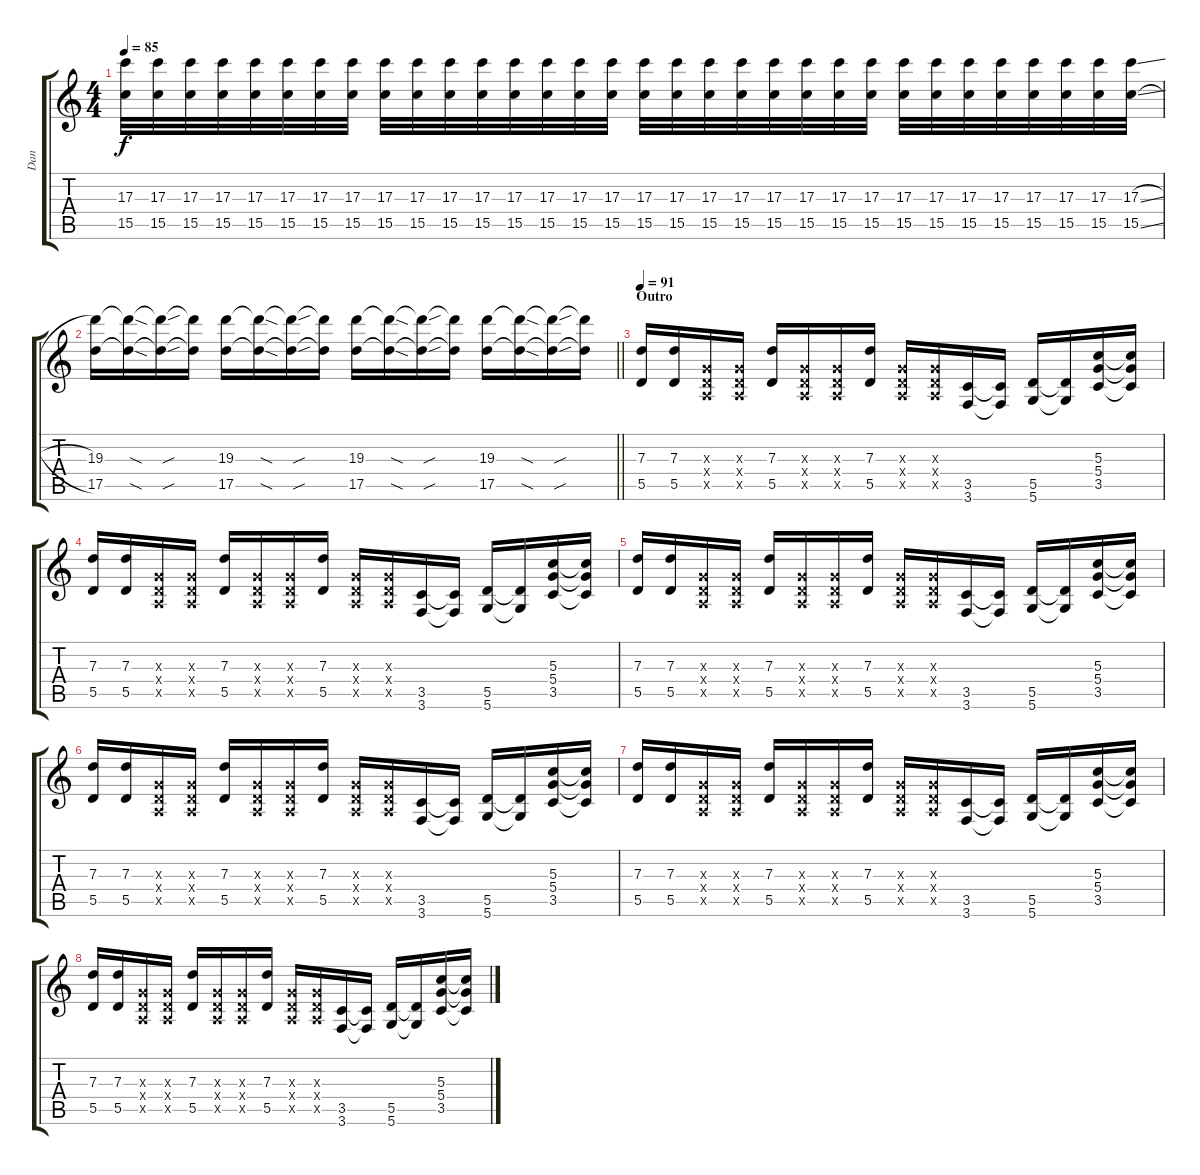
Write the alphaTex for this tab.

\track ("Dan" "Dan") {instrument distortionguitar}
\staff {score tabs}
\tuning (E4 B3 G3 D3 A2 D2) {hide}
\ts (4 4)
\tempo 85
\clef g2
\ks c
(17.3 15.5).32{dy f} (17.3 15.5).32 (17.3 15.5).32 (17.3 15.5).32 (17.3 15.5).32 (17.3 15.5).32 (17.3 15.5).32 (17.3 15.5).32 (17.3 15.5).32 (17.3 15.5).32 (17.3 15.5).32 (17.3 15.5).32 (17.3 15.5).32 (17.3 15.5).32 (17.3 15.5).32 (17.3 15.5).32 (17.3 15.5).32 (17.3 15.5).32 (17.3 15.5).32 (17.3 15.5).32 (17.3 15.5).32 (17.3 15.5).32 (17.3 15.5).32 (17.3 15.5).32 (17.3 15.5).32 (17.3 15.5).32 (17.3 15.5).32 (17.3 15.5).32 (17.3 15.5).32 (17.3 15.5).32 (17.3 15.5).32 (17.3{sl} 15.5{sl}).32 |
\barLineRight lightlight
(19.3 17.5).16 (19.3{sod t} 17.5{sod t}).16 (19.3{sou t} 17.5{sou t}).16 (19.3{t} 17.5{t}).16 (19.3 17.5).16 (19.3{sod t} 17.5{sod t}).16 (19.3{sou t} 17.5{sou t}).16 (19.3{t} 17.5{t}).16 (19.3 17.5).16 (19.3{sod t} 17.5{sod t}).16 (19.3{sou t} 17.5{sou t}).16 (19.3{t} 17.5{t}).16 (19.3 17.5).16 (19.3{sod t} 17.5{sod t}).16 (19.3{sou t} 17.5{sou t}).16 (19.3{t} 17.5{t}).16 |
\section ("" "Outro")
\tempo 91
(7.3 5.5).16 (7.3 5.5).16 (0.3{x} 0.4{x} 0.5{x}).16 (0.3{x} 0.4{x} 0.5{x}).16 (7.3 5.5).16 (0.3{x} 0.4{x} 0.5{x}).16 (0.3{x} 0.4{x} 0.5{x}).16 (7.3 5.5).16 (0.3{x} 0.4{x} 0.5{x}).16 (0.3{x} 0.4{x} 0.5{x}).16 (3.5 3.6).16 (3.5{t} 3.6{t}).16 (5.5 5.6).16 (5.5{t} 5.6{t}).16 (5.3 5.4 3.5).16 (5.3{t} 5.4{t} 3.5{t}).16 |
(7.3 5.5).16 (7.3 5.5).16 (0.3{x} 0.4{x} 0.5{x}).16 (0.3{x} 0.4{x} 0.5{x}).16 (7.3 5.5).16 (0.3{x} 0.4{x} 0.5{x}).16 (0.3{x} 0.4{x} 0.5{x}).16 (7.3 5.5).16 (0.3{x} 0.4{x} 0.5{x}).16 (0.3{x} 0.4{x} 0.5{x}).16 (3.5 3.6).16 (3.5{t} 3.6{t}).16 (5.5 5.6).16 (5.5{t} 5.6{t}).16 (5.3 5.4 3.5).16 (5.3{t} 5.4{t} 3.5{t}).16 |
(7.3 5.5).16 (7.3 5.5).16 (0.3{x} 0.4{x} 0.5{x}).16 (0.3{x} 0.4{x} 0.5{x}).16 (7.3 5.5).16 (0.3{x} 0.4{x} 0.5{x}).16 (0.3{x} 0.4{x} 0.5{x}).16 (7.3 5.5).16 (0.3{x} 0.4{x} 0.5{x}).16 (0.3{x} 0.4{x} 0.5{x}).16 (3.5 3.6).16 (3.5{t} 3.6{t}).16 (5.5 5.6).16 (5.5{t} 5.6{t}).16 (5.3 5.4 3.5).16 (5.3{t} 5.4{t} 3.5{t}).16 |
(7.3 5.5).16 (7.3 5.5).16 (0.3{x} 0.4{x} 0.5{x}).16 (0.3{x} 0.4{x} 0.5{x}).16 (7.3 5.5).16 (0.3{x} 0.4{x} 0.5{x}).16 (0.3{x} 0.4{x} 0.5{x}).16 (7.3 5.5).16 (0.3{x} 0.4{x} 0.5{x}).16 (0.3{x} 0.4{x} 0.5{x}).16 (3.5 3.6).16 (3.5{t} 3.6{t}).16 (5.5 5.6).16 (5.5{t} 5.6{t}).16 (5.3 5.4 3.5).16 (5.3{t} 5.4{t} 3.5{t}).16 |
(7.3 5.5).16 (7.3 5.5).16 (0.3{x} 0.4{x} 0.5{x}).16 (0.3{x} 0.4{x} 0.5{x}).16 (7.3 5.5).16 (0.3{x} 0.4{x} 0.5{x}).16 (0.3{x} 0.4{x} 0.5{x}).16 (7.3 5.5).16 (0.3{x} 0.4{x} 0.5{x}).16 (0.3{x} 0.4{x} 0.5{x}).16 (3.5 3.6).16 (3.5{t} 3.6{t}).16 (5.5 5.6).16 (5.5{t} 5.6{t}).16 (5.3 5.4 3.5).16 (5.3{t} 5.4{t} 3.5{t}).16 |
(7.3 5.5).16 (7.3 5.5).16 (0.3{x} 0.4{x} 0.5{x}).16 (0.3{x} 0.4{x} 0.5{x}).16 (7.3 5.5).16 (0.3{x} 0.4{x} 0.5{x}).16 (0.3{x} 0.4{x} 0.5{x}).16 (7.3 5.5).16 (0.3{x} 0.4{x} 0.5{x}).16 (0.3{x} 0.4{x} 0.5{x}).16 (3.5 3.6).16 (3.5{t} 3.6{t}).16 (5.5 5.6).16 (5.5{t} 5.6{t}).16 (5.3 5.4 3.5).16 (5.3{t} 5.4{t} 3.5{t}).16
